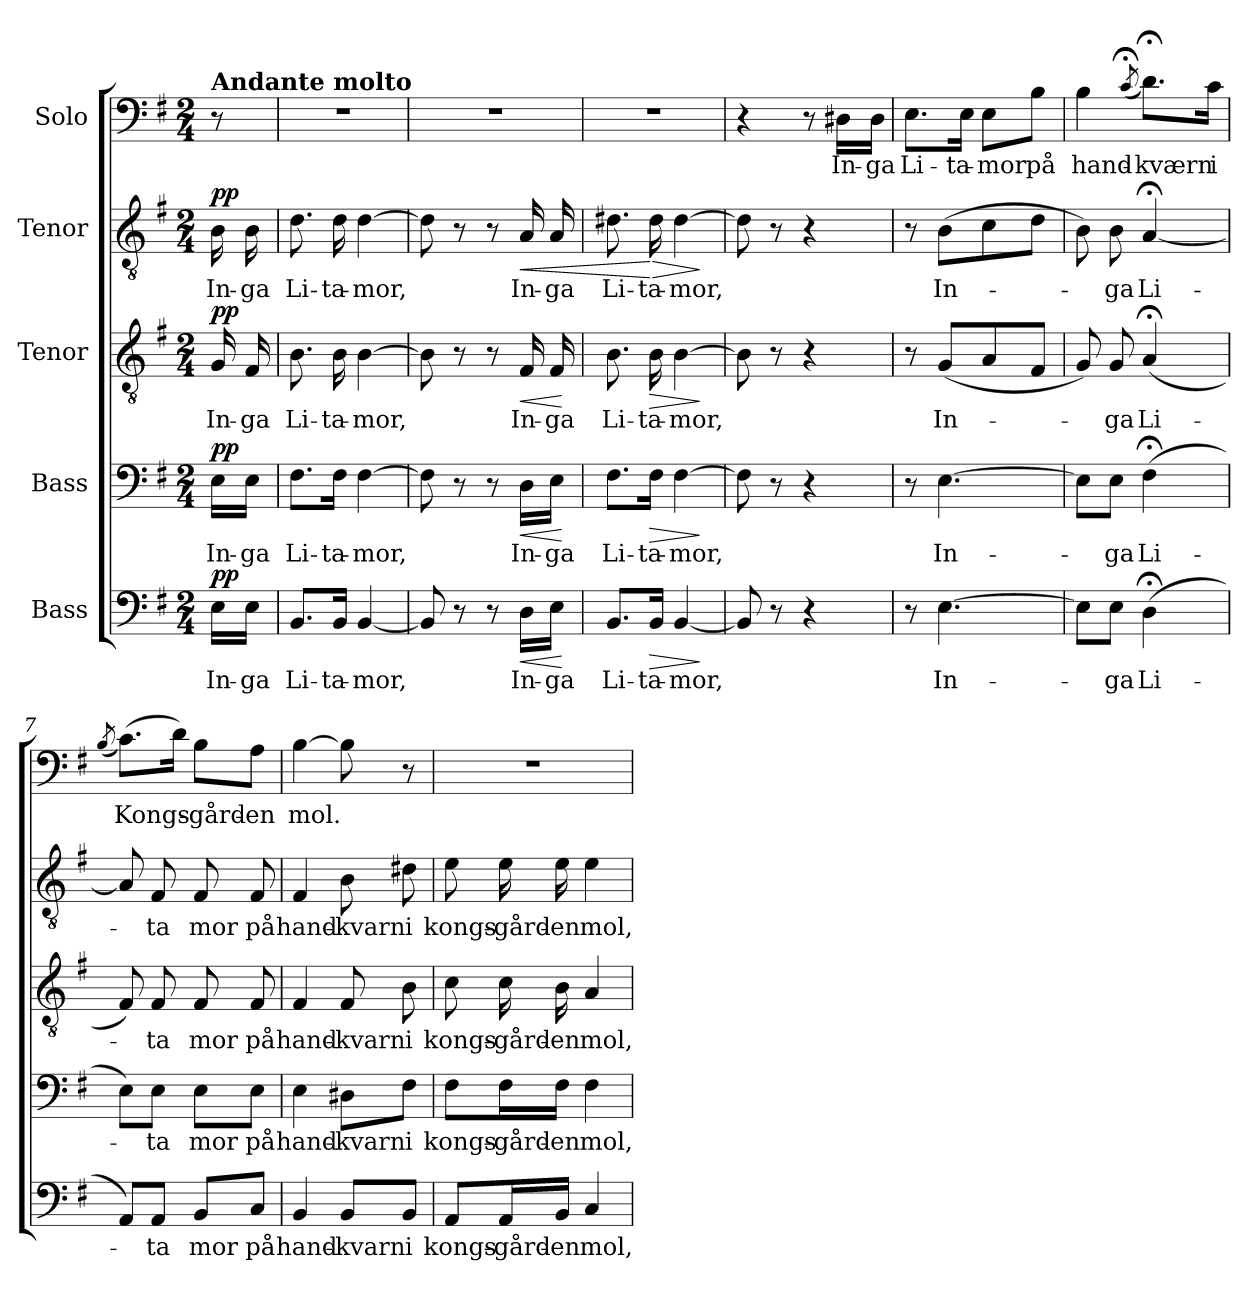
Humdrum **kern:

**kern	**text	**dynam	**kern	**text	**dynam	**kern	**text	**dynam	**kern	**text	**dynam	**kern	**text
*part5	*part5	*part5	*part4	*part4	*part4	*part3	*part3	*part3	*part2	*part2	*part2	*part1	*part1
*staff5	*staff5	*staff5	*staff4	*staff4	*staff4	*staff3	*staff3	*staff3	*staff2	*staff2	*staff2	*staff1	*staff1
*I"Bass	*	*	*I"Bass	*	*	*I"Tenor	*	*	*I"Tenor	*	*	*I"Solo	*
*clefF4	*	*	*clefF4	*	*	*clefGv2	*	*	*clefGv2	*	*	*clefF4	*
*k[f#]	*	*	*k[f#]	*	*	*k[f#]	*	*	*k[f#]	*	*	*k[f#]	*
*M2/4	*	*	*M2/4	*	*	*M2/4	*	*	*M2/4	*	*	*M2/4	*
=	=	=	=	=	=	=	=	=	=	=	=	=	=
!	!	!	!	!	!	!	!	!	!	!	!	!LO:TX:a:B:t=Andante molto	!
!	!LO:LY:b	!LO:DY:a	!	!LO:LY:b	!LO:DY:a	!	!LO:LY:b	!LO:DY:a	!	!LO:LY:b	!LO:DY:a	!	!
16E\LL	In-	pp	16E\LL	In-	pp	16G/	In-	pp	16B\	In-	pp	8r	.
!	!LO:LY:b	!	!	!LO:LY:b	!	!	!LO:LY:b	!	!	!LO:LY:b	!	!	!
16E\JJ	-ga	.	16E\JJ	-ga	.	16F#/	-ga	.	16B\	-ga	.	.	.
=1	=1	=1	=1	=1	=1	=1	=1	=1	=1	=1	=1	=1	=1
!	!LO:LY:b	!	!	!LO:LY:b	!	!	!LO:LY:b	!	!	!LO:LY:b	!	!	!
8.BB/L	Li-	.	8.F#\L	Li-	.	8.B\	Li-	.	8.d\	Li-	.	2r	.
!	!LO:LY:b	!	!	!LO:LY:b	!	!	!LO:LY:b	!	!	!LO:LY:b	!	!	!
16BB/Jk	-ta-	.	16F#\Jk	-ta-	.	16B\	-ta-	.	16d\	-ta-	.	.	.
!	!LO:LY:b	!	!	!LO:LY:b	!	!	!LO:LY:b	!	!	!LO:LY:b	!	!	!
[4BB/	-mor,	.	[4F#\	-mor,	.	[4B\	-mor,	.	[4d\	-mor,	.	.	.
=2	=2	=2	=2	=2	=2	=2	=2	=2	=2	=2	=2	=2	=2
8BB/]	.	.	8F#\]	.	.	8B\]	.	.	8d\]	.	.	2r	.
8r	.	.	8r	.	.	8r	.	.	8r	.	.	.	.
8r	.	.	8r	.	.	8r	.	.	8r	.	.	.	.
!	!LO:LY:b	!LO:HP:b	!	!LO:LY:b	!LO:HP:b	!	!LO:LY:b	!LO:HP:b	!	!LO:LY:b	!LO:HP:b	!	!
16D\LL	In-	<	16D\LL	In-	<	16F#/	In-	<	16A/	In-	<	.	.
!	!LO:LY:b	!	!	!LO:LY:b	!	!	!LO:LY:b	!	!	!LO:LY:b	!	!	!
16E\JJ	-ga	.	16E\JJ	-ga	.	16F#/	-ga	.	16A/	-ga	.	.	.
.	.	[	.	.	[	.	.	[	.	.	.	.	.
=3	=3	=3	=3	=3	=3	=3	=3	=3	=3	=3	=3	=3	=3
!	!LO:LY:b	!	!	!LO:LY:b	!	!	!LO:LY:b	!	!	!LO:LY:b	!	!	!
8.BB/L	Li-	.	8.F#\L	Li-	.	8.B\	Li-	.	8.d#X\	Li-	.	2r	.
!	!LO:LY:b	!LO:HP:b	!	!LO:LY:b	!LO:HP:b	!	!LO:LY:b	!LO:HP:b	!	!LO:LY:b	!LO:HP:n=1:b	!	!
16BB/Jk	-ta-	>	16F#\Jk	-ta-	>	16B\	-ta-	>	16d#\	-ta-	[ >	.	.
!	!LO:LY:b	!	!	!LO:LY:b	!	!	!LO:LY:b	!	!	!LO:LY:b	!	!	!
[4BB/	-mor,	.	[4F#\	-mor,	.	[4B\	-mor,	.	[4d#\	-mor,	.	.	.
.	.	]	.	.	]	.	.	]	.	.	]	.	.
=4	=4	=4	=4	=4	=4	=4	=4	=4	=4	=4	=4	=4	=4
8BB/]	.	.	8F#\]	.	.	8B\]	.	.	8d#\]	.	.	4r	.
8r	.	.	8r	.	.	8r	.	.	8r	.	.	.	.
4r	.	.	4r	.	.	4r	.	.	4r	.	.	8r	.
!	!	!	!	!	!	!	!	!	!	!	!	!	!LO:LY:b
.	.	.	.	.	.	.	.	.	.	.	.	16D#X\LL	In-
!	!	!	!	!	!	!	!	!	!	!	!	!	!LO:LY:b
.	.	.	.	.	.	.	.	.	.	.	.	16D#\JJ	-ga
=5	=5	=5	=5	=5	=5	=5	=5	=5	=5	=5	=5	=5	=5
!	!	!	!	!	!	!	!	!	!	!	!	!	!LO:LY:b
8r	.	.	8r	.	.	8r	.	.	8r	.	.	8.E\L	Li-
!	!LO:LY:b	!	!	!LO:LY:b	!	!	!LO:LY:b	!	!	!LO:LY:b	!	!	!
[4.E\	In-	.	[4.E\	In-	.	(<8G/L	In-	.	(>8B\L	In-	.	.	.
!	!	!	!	!	!	!	!	!	!	!	!	!	!LO:LY:b
.	.	.	.	.	.	.	.	.	.	.	.	16E\Jk	-ta-
!	!	!	!	!	!	!	!	!	!	!	!	!	!LO:LY:b
.	.	.	.	.	.	8A/	.	.	8c\	.	.	8E\L	-mor
!	!	!	!	!	!	!	!	!	!	!	!	!	!LO:LY:b
.	.	.	.	.	.	8F#/J	.	.	8d\J	.	.	8B\J	på
=6	=6	=6	=6	=6	=6	=6	=6	=6	=6	=6	=6	=6	=6
!	!	!	!	!	!	!	!	!	!	!	!	!	!LO:LY:b
8E\L]	.	.	8E\L]	.	.	8G/)	.	.	8B\)	.	.	4B\	hand-
!	!LO:LY:b	!	!	!LO:LY:b	!	!	!LO:LY:b	!	!	!LO:LY:b	!	!	!
8E\J	-ga	.	8E\J	-ga	.	8G/	-ga	.	8B\	-ga	.	.	.
.	.	.	.	.	.	.	.	.	.	.	.	(<8qc;</	.
!	!LO:LY:b	!	!	!LO:LY:b	!	!	!LO:LY:b	!	!	!LO:LY:b	!	!	!LO:LY:b
(>4D;<\	Li-	.	(>4F#;<\	Li-	.	(<4A;</	Li-	.	[4A;</	Li-	.	8.d;<\L)	-kværn
!	!	!	!	!	!	!	!	!	!	!	!	!	!LO:LY:b
.	.	.	.	.	.	.	.	.	.	.	.	16c\Jk	i
=7	=7	=7	=7	=7	=7	=7	=7	=7	=7	=7	=7	=7	=7
.	.	.	.	.	.	.	.	.	.	.	.	(<8qB/	.
!	!	!	!	!	!	!	!	!	!	!	!	!	!LO:LY:b
8AA/L)	.	.	8E\L)	.	.	8F#/)	.	.	8A/]	.	.	(>8.c\L)	Kongs-
!	!LO:LY:b	!	!	!LO:LY:b	!	!	!LO:LY:b	!	!	!LO:LY:b	!	!	!
8AA/J	-ta	.	8E\J	-ta	.	8F#/	-ta	.	8F#/	-ta	.	.	.
.	.	.	.	.	.	.	.	.	.	.	.	16d\Jk)	.
!	!LO:LY:b	!	!	!LO:LY:b	!	!	!LO:LY:b	!	!	!LO:LY:b	!	!	!LO:LY:b
8BB/L	mor	.	8E\L	mor	.	8F#/	mor	.	8F#/	mor	.	8B\L	-gård-
!	!LO:LY:b	!	!	!LO:LY:b	!	!	!LO:LY:b	!	!	!LO:LY:b	!	!	!LO:LY:b
8C/J	på	.	8E\J	på	.	8F#/	på	.	8F#/	på	.	8A\J	-en
!!LO:LB:g=z
=8	=8	=8	=8	=8	=8	=8	=8	=8	=8	=8	=8	=8	=8
!	!LO:LY:b	!	!	!LO:LY:b	!	!	!LO:LY:b	!	!	!LO:LY:b	!	!	!LO:LY:b
4BB/	hand-	.	4E\	hand-	.	4F#/	hand-	.	4F#/	hand-	.	[4B\	mol.
!	!LO:LY:b	!	!	!LO:LY:b	!	!	!LO:LY:b	!	!	!LO:LY:b	!	!	!
8BB/L	-kvarn	.	8D#X\L	-kvarn	.	8F#/	-kvarn	.	8B\	-kvarn	.	8B\]	.
!	!LO:LY:b	!	!	!LO:LY:b	!	!	!LO:LY:b	!	!	!LO:LY:b	!	!	!
8BB/J	i	.	8F#\J	i	.	8B\	i	.	8d#X\	i	.	8r	.
=9	=9	=9	=9	=9	=9	=9	=9	=9	=9	=9	=9	=9	=9
!	!LO:LY:b	!	!	!LO:LY:b	!	!	!LO:LY:b	!	!	!LO:LY:b	!	!	!
8AA/L	kongs-	.	8F#\L	kongs-	.	8c\	kongs-	.	8e\	kongs-	.	2r	.
!	!LO:LY:b	!	!	!LO:LY:b	!	!	!LO:LY:b	!	!	!LO:LY:b	!	!	!
16AA/L	-gård-	.	16F#\L	-gård-	.	16c\	-gård-	.	16e\	-gård-	.	.	.
!	!LO:LY:b	!	!	!LO:LY:b	!	!	!LO:LY:b	!	!	!LO:LY:b	!	!	!
16BB/JJ	-en	.	16F#\JJ	-en	.	16B\	-en	.	16e\	-en	.	.	.
!	!LO:LY:b	!	!	!LO:LY:b	!	!	!LO:LY:b	!	!	!LO:LY:b	!	!	!
4C/	mol,	.	4F#\	mol,	.	4A/	mol,	.	4e\	mol,	.	.	.
=	=	=	=	=	=	=	=	=	=	=	=	=	=
*-	*-	*-	*-	*-	*-	*-	*-	*-	*-	*-	*-	*-	*-
